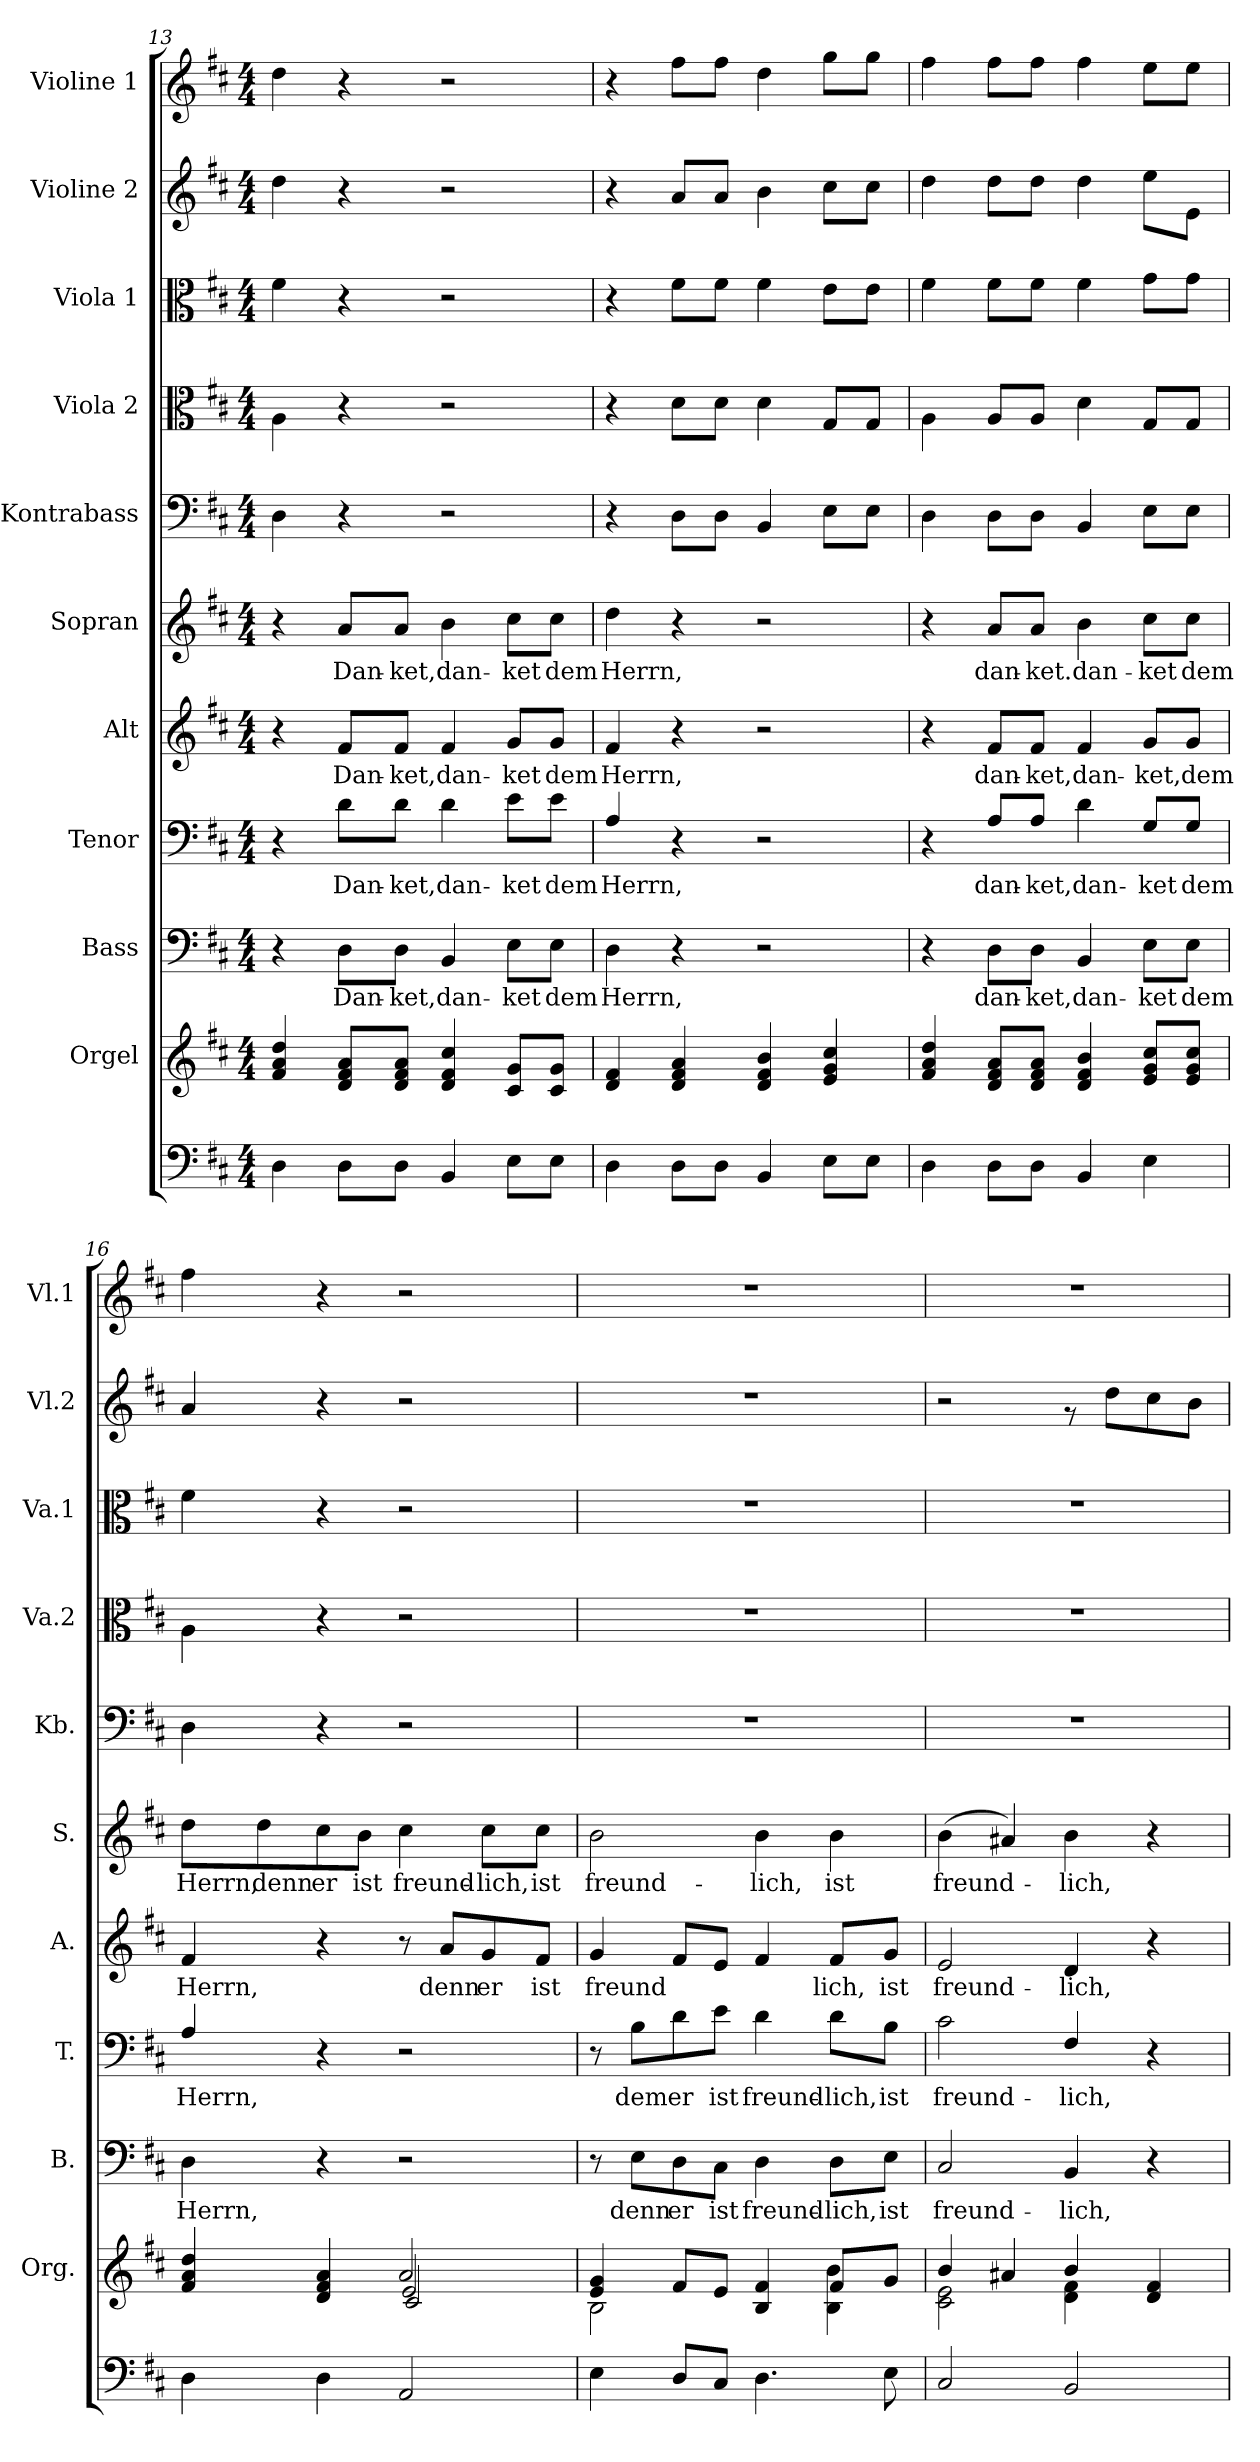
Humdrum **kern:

**kern	**kern	**kern	**text	**kern	**text	**kern	**text	**kern	**text	**kern	**kern	**kern	**kern	**kern
*part11	*part10	*part9	*part9	*part8	*part8	*part7	*part7	*part6	*part6	*part5	*part4	*part3	*part2	*part1
*staff11	*staff10	*staff9	*staff9	*staff8	*staff8	*staff7	*staff7	*staff6	*staff6	*staff5	*staff4	*staff3	*staff2	*staff1
*	*I"Orgel	*I"Bass	*	*I"Tenor	*	*I"Alt	*	*I"Sopran	*	*I"Kontrabass	*I"Viola 2	*I"Viola 1	*I"Violine 2	*I"Violine 1
*	*I'Org.	*I'B.	*	*I'T.	*	*I'A.	*	*I'S.	*	*I'Kb.	*I'Va.2	*I'Va.1	*I'Vl.2	*I'Vl.1
*clefF4	*clefG2	*clefF4	*	*clefF4	*	*clefG2	*	*clefG2	*	*clefF4	*clefC3	*clefC3	*clefG2	*clefG2
*k[f#c#]	*k[f#c#]	*k[f#c#]	*	*k[f#c#]	*	*k[f#c#]	*	*k[f#c#]	*	*k[f#c#]	*k[f#c#]	*k[f#c#]	*k[f#c#]	*k[f#c#]
*D:	*D:	*D:	*	*D:	*	*D:	*	*D:	*	*D:	*D:	*D:	*D:	*D:
*M4/4	*M4/4	*M4/4	*	*M4/4	*	*M4/4	*	*M4/4	*	*M4/4	*M4/4	*M4/4	*M4/4	*M4/4
=13	=13	=13	=13	=13	=13	=13	=13	=13	=13	=13	=13	=13	=13	=13
4D\	4f#/ 4a/ 4dd/	4r	.	4r	.	4r	.	4r	.	4D\	4A\	4f#\	4dd\	4dd\
!	!	!	!LO:LY:b	!	!LO:LY:b	!	!LO:LY:b	!	!LO:LY:b	!	!	!	!	!
8D\L	8d/ 8f#/ 8a/L	8D\L	Dan-	8d\L	Dan-	8f#/L	Dan-	8a/L	Dan-	4r	4r	4r	4r	4r
!	!	!	!LO:LY:b	!	!LO:LY:b	!	!LO:LY:b	!	!LO:LY:b	!	!	!	!	!
8D\J	8d/ 8f#/ 8a/J	8D\J	-ket,	8d\J	-ket,	8f#/J	-ket,	8a/J	-ket,	.	.	.	.	.
!	!	!	!LO:LY:b	!	!LO:LY:b	!	!LO:LY:b	!	!LO:LY:b	!	!	!	!	!
4BB/	4d/ 4f#/ 4cc#/	4BB/	dan-	4d\	dan-	4f#/	dan-	4b\	dan-	2r	2r	2r	2r	2r
!	!	!	!LO:LY:b	!	!LO:LY:b	!	!LO:LY:b	!	!LO:LY:b	!	!	!	!	!
8E\L	8c#/ 8g/L	8E\L	-ket	8e\L	-ket	8g/L	-ket	8cc#\L	-ket	.	.	.	.	.
!	!	!	!LO:LY:b	!	!LO:LY:b	!	!LO:LY:b	!	!LO:LY:b	!	!	!	!	!
8E\J	8c#/ 8g/J	8E\J	dem	8e\J	dem	8g/J	dem	8cc#\J	dem	.	.	.	.	.
!!LO:PB:g=z
=14	=14	=14	=14	=14	=14	=14	=14	=14	=14	=14	=14	=14	=14	=14
!	!	!	!LO:LY:b	!	!LO:LY:b	!	!LO:LY:b	!	!LO:LY:b	!	!	!	!	!
4D\	4d/ 4f#/	4D\	Herrn,	4A/	Herrn,	4f#/	Herrn,	4dd\	Herrn,	4r	4r	4r	4r	4r
8D\L	4d/ 4f#/ 4a/	4r	.	4r	.	4r	.	4r	.	8D\L	8d\L	8f#\L	8a/L	8ff#\L
8D\J	.	.	.	.	.	.	.	.	.	8D\J	8d\J	8f#\J	8a/J	8ff#\J
4BB/	4d/ 4f#/ 4b/	2r	.	2r	.	2r	.	2r	.	4BB/	4d\	4f#\	4b\	4dd\
8E\L	4e/ 4g/ 4cc#/	.	.	.	.	.	.	.	.	8E\L	8G/L	8e\L	8cc#\L	8gg\L
8E\J	.	.	.	.	.	.	.	.	.	8E\J	8G/J	8e\J	8cc#\J	8gg\J
=15	=15	=15	=15	=15	=15	=15	=15	=15	=15	=15	=15	=15	=15	=15
4D\	4f#/ 4a/ 4dd/	4r	.	4r	.	4r	.	4r	.	4D\	4A\	4f#\	4dd\	4ff#\
!	!	!	!LO:LY:b	!	!LO:LY:b	!	!LO:LY:b	!	!LO:LY:b	!	!	!	!	!
8D\L	8d/ 8f#/ 8a/L	8D\L	dan-	8A/L	dan-	8f#/L	dan-	8a/L	dan-	8D\L	8A/L	8f#\L	8dd\L	8ff#\L
!	!	!	!LO:LY:b	!	!LO:LY:b	!	!LO:LY:b	!	!LO:LY:b	!	!	!	!	!
8D\J	8d/ 8f#/ 8a/J	8D\J	-ket,	8A/J	-ket,	8f#/J	-ket,	8a/J	-ket.	8D\J	8A/J	8f#\J	8dd\J	8ff#\J
!	!	!	!LO:LY:b	!	!LO:LY:b	!	!LO:LY:b	!	!LO:LY:b	!	!	!	!	!
4BB/	4d/ 4f#/ 4b/	4BB/	dan-	4d\	dan-	4f#/	dan-	4b\	dan­-	4BB/	4d\	4f#\	4dd\	4ff#\
!	!	!	!LO:LY:b	!	!LO:LY:b	!	!LO:LY:b	!	!LO:LY:b	!	!	!	!	!
4E\	8e/ 8g/ 8cc#/L	8E\L	-ket	8G/L	-ket	8g/L	-ket,	8cc#\L	-ket	8E\L	8G/L	8g\L	8ee\L	8ee\L
!	!	!	!LO:LY:b	!	!LO:LY:b	!	!LO:LY:b	!	!LO:LY:b	!	!	!	!	!
.	8e/ 8g/ 8cc#/J	8E\J	dem	8G/J	dem	8g/J	dem	8cc#\J	dem	8E\J	8G/J	8g\J	8e\J	8ee\J
=16	=16	=16	=16	=16	=16	=16	=16	=16	=16	=16	=16	=16	=16	=16
*	*^	*	*	*	*	*	*	*	*	*	*	*	*	*
*	*	*^	*	*	*	*	*	*	*	*	*	*	*	*	*
!	!	!	!	!	!LO:LY:b	!	!LO:LY:b	!	!LO:LY:b	!	!LO:LY:b	!	!	!	!	!
4D\	4f#/ 4a/ 4dd/	2ryy	2ryy	4D\	Herrn,	4A/	Herrn,	4f#/	Herrn,	8dd\L	Herrn,	4D\	4A\	4f#\	4a/	4ff#\
!	!	!	!	!	!	!	!	!	!	!	!LO:LY:b	!	!	!	!	!
.	.	.	.	.	.	.	.	.	.	8dd\	denn	.	.	.	.	.
!	!	!	!	!	!	!	!	!	!	!	!LO:LY:b	!	!	!	!	!
4D\	4d/ 4f#/ 4a/	.	.	4r	.	4r	.	4r	.	8cc#\	er	4r	4r	4r	4r	4r
!	!	!	!	!	!	!	!	!	!	!	!LO:LY:b	!	!	!	!	!
.	.	.	.	.	.	.	.	.	.	8b\J	ist	.	.	.	.	.
!	!	!	!	!	!	!	!	!	!	!	!LO:LY:b	!	!	!	!	!
2AA/	2a/	2e/	2c#/	2r	.	2r	.	8r	.	4cc#\	freund-	2r	2r	2r	2r	2r
!	!	!	!	!	!	!	!	!	!LO:LY:b	!	!	!	!	!	!	!
.	.	.	.	.	.	.	.	8a/L	denn	.	.	.	.	.	.	.
!	!	!	!	!	!	!	!	!	!LO:LY:b	!	!LO:LY:b	!	!	!	!	!
.	.	.	.	.	.	.	.	8g/	er	8cc#\L	-lich,	.	.	.	.	.
!	!	!	!	!	!	!	!	!	!LO:LY:b	!	!LO:LY:b	!	!	!	!	!
.	.	.	.	.	.	.	.	8f#/J	ist	8cc#\J	ist	.	.	.	.	.
*	*	*v	*v	*	*	*	*	*	*	*	*	*	*	*	*	*
!!LO:PB:g=z
=17	=17	=17	=17	=17	=17	=17	=17	=17	=17	=17	=17	=17	=17	=17	=17
!	!	!	!	!	!	!	!	!LO:LY:b	!	!LO:LY:b	!	!	!	!	!
4E\	4e/ 4g/	2B\	8r	.	8r	.	4g/	freund	2b\	freund-	1r	1r	1r	1r	1r
!	!	!	!	!LO:LY:b	!	!LO:LY:b	!	!	!	!	!	!	!	!	!
.	.	.	8E\L	denn	8B\L	dem	.	.	.	.	.	.	.	.	.
!	!	!	!	!LO:LY:b	!	!LO:LY:b	!	!	!	!	!	!	!	!	!
8D/L	8f#/L	.	8D\	er	8d\	er	8f#/L	.	.	.	.	.	.	.	.
!	!	!	!	!LO:LY:b	!	!LO:LY:b	!	!	!	!	!	!	!	!	!
8C#/J	8e/J	.	8C#\J	ist	8e\J	ist	8e/J	.	.	.	.	.	.	.	.
!	!	!	!	!LO:LY:b	!	!LO:LY:b	!	!	!	!LO:LY:b	!	!	!	!	!
4.D\	4B/ 4f#/	4ryy	4D\	freund-	4d\	freund-	4f#/	.	4b\	-lich,	.	.	.	.	.
!	!	!	!	!LO:LY:b	!	!LO:LY:b	!	!LO:LY:b	!	!LO:LY:b	!	!	!	!	!
.	8f#/L	4B\ 4b\	8D\L	-lich,	8d\L	-lich,	8f#/L	lich,	4b\	ist	.	.	.	.	.
!	!	!	!	!LO:LY:b	!	!LO:LY:b	!	!LO:LY:b	!	!	!	!	!	!	!
8E\	8g/J	.	8E\J	ist	8B\J	ist	8g/J	ist	.	.	.	.	.	.	.
=18	=18	=18	=18	=18	=18	=18	=18	=18	=18	=18	=18	=18	=18	=18	=18
!	!	!	!	!LO:LY:b	!	!LO:LY:b	!	!LO:LY:b	!	!LO:LY:b	!	!	!	!	!
2C#/	4b/	2c#\ 2e\	2C#/	freund-	2c#\	freund-	2e/	freund-	(>4b\	freund-	1r	1r	1r	2r	1r
.	4a#X/	.	.	.	.	.	.	.	4a#X/)	.	.	.	.	.	.
!	!	!	!	!LO:LY:b	!	!LO:LY:b	!	!LO:LY:b	!	!LO:LY:b	!	!	!	!	!
2BB/	4b/	4d\ 4f#\	4BB/	-lich,	4F#/	-lich,	4d/	-lich,	4b\	-lich,	.	.	.	8rg	.
.	.	.	.	.	.	.	.	.	.	.	.	.	.	8dd\L	.
.	4d/ 4f#/	4ryy	4r	.	4r	.	4r	.	4r	.	.	.	.	8cc#\	.
.	.	.	.	.	.	.	.	.	.	.	.	.	.	8b\J	.
*	*v	*v	*	*	*	*	*	*	*	*	*	*	*	*	*
=	=	=	=	=	=	=	=	=	=	=	=	=	=	=
*-	*-	*-	*-	*-	*-	*-	*-	*-	*-	*-	*-	*-	*-	*-
